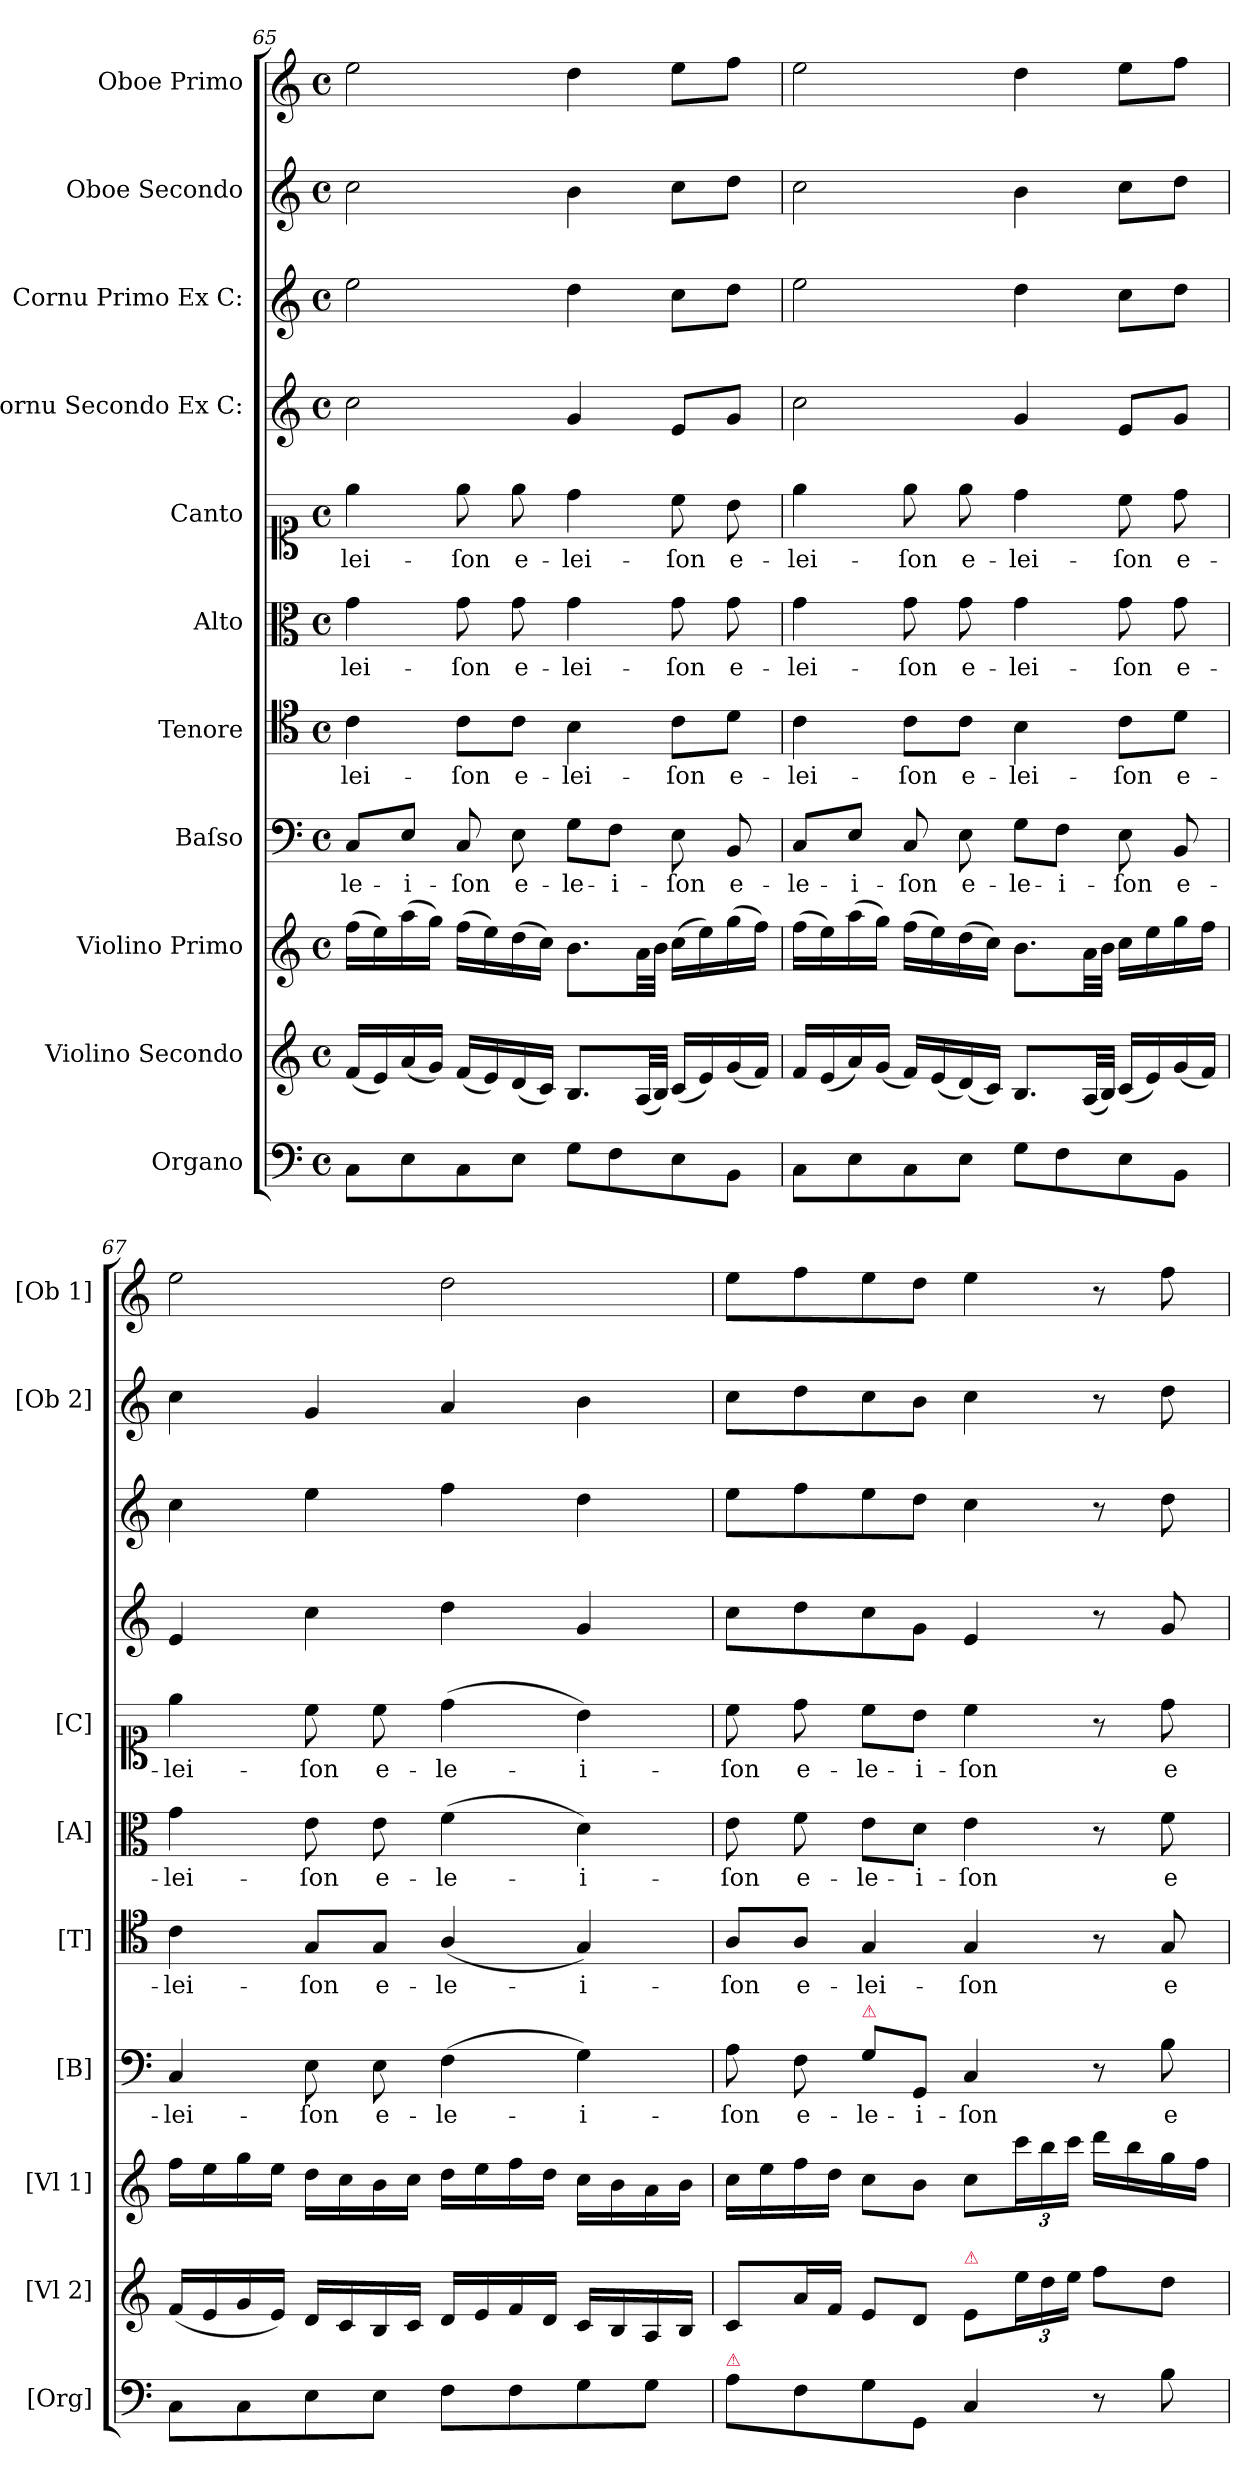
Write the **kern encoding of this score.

**kern	**kern	**kern	**kern	**text	**kern	**text	**kern	**text	**kern	**text	**kern	**kern	**kern	**kern
*part11	*part10	*part9	*part8	*part8	*part7	*part7	*part6	*part6	*part5	*part5	*part4	*part3	*part2	*part1
*staff11	*staff10	*staff9	*staff8	*staff8	*staff7	*staff7	*staff6	*staff6	*staff5	*staff5	*staff4	*staff3	*staff2	*staff1
*I"Organo	*I"Violino Secondo	*I"Violino Primo	*I"Baſso	*	*I"Tenore	*	*I"Alto	*	*I"Canto	*	*I"Cornu Secondo Ex C:	*I"Cornu Primo Ex C:	*I"Oboe Secondo	*I"Oboe Primo
*I'[Org]	*I'[Vl 2]	*I'[Vl 1]	*I'[B]	*	*I'[T]	*	*I'[A]	*	*I'[C]	*	*	*	*I'[Ob 2]	*I'[Ob 1]
*clefF4	*clefG2	*clefG2	*clefF4	*	*clefC4	*	*clefC3	*	*clefC1	*	*clefG2	*clefG2	*clefG2	*clefG2
*k[]	*k[]	*k[]	*k[]	*	*k[]	*	*k[]	*	*k[]	*	*k[]	*k[]	*k[]	*k[]
*C:	*C:	*C:	*C:	*	*C:	*	*C:	*	*C:	*	*C:	*C:	*C:	*C:
*M4/4	*M4/4	*M4/4	*M4/4	*	*M4/4	*	*M4/4	*	*M4/4	*	*M4/4	*M4/4	*M4/4	*M4/4
*met(c)	*met(c)	*met(c)	*met(c)	*	*met(c)	*	*met(c)	*	*met(c)	*	*met(c)	*met(c)	*met(c)	*met(c)
=65	=65	=65	=65	=65	=65	=65	=65	=65	=65	=65	=65	=65	=65	=65
!	!	!	!	!LO:LY:i	!	!LO:LY:i	!	!LO:LY:i	!	!LO:LY:i	!	!	!	!
8C\L	(<16f/LL	(>16ff\LL	8C/L	-le-	4c\	-lei-	4g\	-lei-	4ee\	-lei-	2cc\	2ee\	2cc\	2ee\
.	16e/)	16ee\)	.	.	.	.	.	.	.	.	.	.	.	.
!	!	!	!	!LO:LY:i	!	!	!	!	!	!	!	!	!	!
8E\	(<16a/	(>16aa\	8E/J	-i-	.	.	.	.	.	.	.	.	.	.
.	16g/JJ)	16gg\JJ)	.	.	.	.	.	.	.	.	.	.	.	.
!	!	!	!	!LO:LY:i	!	!LO:LY:i	!	!LO:LY:i	!	!LO:LY:i	!	!	!	!
8C\	(<16f/LL	(>16ff\LL	8C/	-ſon	8c\L	-ſon	8g\	-ſon	8ee\	-ſon	.	.	.	.
.	16e/)	16ee\)	.	.	.	.	.	.	.	.	.	.	.	.
!	!	!	!	!LO:LY:i	!	!LO:LY:i	!	!LO:LY:i	!	!LO:LY:i	!	!	!	!
8E\J	(<16d/	(>16dd\	8E\	e-	8c\J	e-	8g\	e-	8ee\	e-	.	.	.	.
.	16c/JJ)	16cc\JJ)	.	.	.	.	.	.	.	.	.	.	.	.
!	!	!	!	!LO:LY:i	!	!LO:LY:i	!	!LO:LY:i	!	!LO:LY:i	!	!	!	!
8G\L	8.B/L	8.b\L	8G\L	-le-	4B\	-lei-	4g\	-lei-	4dd\	-lei-	4g/	4dd\	4b\	4dd\
!	!	!	!	!LO:LY:i	!	!	!	!	!	!	!	!	!	!
8F\	.	.	8F\J	-i-	.	.	.	.	.	.	.	.	.	.
.	(<32A/LL	32a\LL	.	.	.	.	.	.	.	.	.	.	.	.
.	32B/JJJ)	32b\JJJ	.	.	.	.	.	.	.	.	.	.	.	.
!	!	!	!	!LO:LY:i	!	!LO:LY:i	!	!LO:LY:i	!	!LO:LY:i	!	!	!	!
8E\	(<16c/LL	(>16cc\LL	8E\	-ſon	8c\L	-ſon	8g\	-ſon	8cc\	-ſon	8e/L	8cc\L	8cc\L	8ee\L
.	16e/)	16ee\)	.	.	.	.	.	.	.	.	.	.	.	.
!	!	!	!	!LO:LY:i	!	!	!	!	!	!LO:LY:i	!	!	!	!
8BB\J	(<16g/	(>16gg\	8BB/	e-	8d\J	e-	8g\	e-	8b\	e-	8g/J	8dd\J	8dd\J	8ff\J
.	16f/JJ)	16ff\JJ)	.	.	.	.	.	.	.	.	.	.	.	.
=66	=66	=66	=66	=66	=66	=66	=66	=66	=66	=66	=66	=66	=66	=66
!	!	!	!	!LO:LY:i	!	!	!	!	!	!LO:LY:i	!	!	!	!
8C\L	16f/LL	(>16ff\LL	8C/L	-le-	4c\	-lei-	4g\	-lei-	4ee\	-lei-	2cc\	2ee\	2cc\	2ee\
.	(<16e/	16ee\)	.	.	.	.	.	.	.	.	.	.	.	.
!	!	!	!	!LO:LY:i	!	!	!	!	!	!	!	!	!	!
8E\	16a/)	(>16aa\	8E/J	-i-	.	.	.	.	.	.	.	.	.	.
.	(<16g/JJ	16gg\JJ)	.	.	.	.	.	.	.	.	.	.	.	.
!	!	!	!	!LO:LY:i	!	!	!	!	!	!LO:LY:i	!	!	!	!
8C\	16f/LL)	(>16ff\LL	8C/	-ſon	8c\L	-ſon	8g\	-ſon	8ee\	-ſon	.	.	.	.
.	(<16e/	16ee\)	.	.	.	.	.	.	.	.	.	.	.	.
!	!	!	!	!	!	!LO:LY:i	!	!	!	!LO:LY:i	!	!	!	!
8E\J	(16d/)	(>16dd\	8E\	e-	8c\J	e-	8g\	e-	8ee\	e-	.	.	.	.
.	16c/JJ)	16cc\JJ)	.	.	.	.	.	.	.	.	.	.	.	.
!	!	!	!	!	!	!LO:LY:i	!	!	!	!LO:LY:i	!	!	!	!
8G\L	8.B/L	8.b\L	8G\L	-le-	4B\	-lei-	4g\	-lei-	4dd\	-lei-	4g/	4dd\	4b\	4dd\
8F\	.	.	8F\J	-i-	.	.	.	.	.	.	.	.	.	.
.	(<32A/LL	32a\LL	.	.	.	.	.	.	.	.	.	.	.	.
.	32B/JJJ)	32b\JJJ	.	.	.	.	.	.	.	.	.	.	.	.
!	!	!	!	!	!	!LO:LY:i	!	!	!	!LO:LY:i	!	!	!	!
8E\	(<16c/LL	16cc\LL	8E\	-ſon	8c\L	-ſon	8g\	-ſon	8cc\	-ſon	8e/L	8cc\L	8cc\L	8ee\L
.	16e/)	16ee\	.	.	.	.	.	.	.	.	.	.	.	.
!	!	!	!	!	!	!LO:LY:i	!	!LO:LY:i	!	!LO:LY:i	!	!	!	!
8BB\J	(<16g/	16gg\	8BB/	e-	8d\J	e-	8g\	e-	8dd\	e-	8g/J	8dd\J	8dd\J	8ff\J
.	16f/JJ)	16ff\JJ	.	.	.	.	.	.	.	.	.	.	.	.
=67	=67	=67	=67	=67	=67	=67	=67	=67	=67	=67	=67	=67	=67	=67
!	!	!	!	!	!	!LO:LY:i	!	!LO:LY:i	!	!LO:LY:i	!	!	!	!
8C\L	(<16f/LL	16ff\LL	4C/	-lei-	4c\	-lei-	4g\	-lei-	4ee\	-lei-	4e/	4cc\	4cc\	2ee\
.	16e/	16ee\	.	.	.	.	.	.	.	.	.	.	.	.
8C\	16g/	16gg\	.	.	.	.	.	.	.	.	.	.	.	.
.	16e/JJ)	16ee\JJ	.	.	.	.	.	.	.	.	.	.	.	.
!	!	!	!	!	!	!LO:LY:i	!	!LO:LY:i	!	!LO:LY:i	!	!	!	!
8E\	16d/LL	16dd\LL	8E\	-ſon	8G/L	-ſon	8e\	-ſon	8cc\	-ſon	4cc\	4ee\	4g/	.
.	16c/	16cc\	.	.	.	.	.	.	.	.	.	.	.	.
!	!	!	!	!LO:LY:i	!	!	!	!LO:LY:i	!	!	!	!	!	!
8E\J	16B/	16b\	8E\	e-	8G/J	e-	8e\	e-	8cc\	e-	.	.	.	.
.	16c/JJ	16cc\JJ	.	.	.	.	.	.	.	.	.	.	.	.
!	!	!	!	!LO:LY:i	!	!	!	!LO:LY:i	!	!	!	!	!	!
8F\L	16d/LL	16dd\LL	(>4F\	-le-	(<4A/	-le-	(>4f\	-le-	(>4dd\	-le-	4dd\	4ff\	4a/	2dd\
.	16e/	16ee\	.	.	.	.	.	.	.	.	.	.	.	.
8F\	16f/	16ff\	.	.	.	.	.	.	.	.	.	.	.	.
.	16d/JJ	16dd\JJ	.	.	.	.	.	.	.	.	.	.	.	.
!	!	!	!	!LO:LY:i	!	!	!	!LO:LY:i	!	!	!	!	!	!
8G\	16c/LL	16cc\LL	4G\)	-i-	4G/)	-i-	4d\)	-i-	4b\)	-i-	4g/	4dd\	4b\	.
.	16B/	16b\	.	.	.	.	.	.	.	.	.	.	.	.
8G\J	16A/	16a\	.	.	.	.	.	.	.	.	.	.	.	.
.	16B/JJ	16b\JJ	.	.	.	.	.	.	.	.	.	.	.	.
=68	=68	=68	=68	=68	=68	=68	=68	=68	=68	=68	=68	=68	=68	=68
!LO:TX:a:color=crimson:t=⚠	!	!	!	!	!	!	!	!	!	!	!	!	!	!
!	!	!	!	!LO:LY:i	!	!	!	!LO:LY:i	!	!	!	!	!	!
8A\L	8c/L	16cc\LL	8A\	-ſon	8A/L	-ſon	8e\	-ſon	8cc\	-ſon	8cc\L	8ee\L	8cc\L	8ee\L
.	.	16ee\	.	.	.	.	.	.	.	.	.	.	.	.
!	!	!	!	!LO:LY:i	!	!LO:LY:i	!	!LO:LY:i	!	!	!	!	!	!
8F\	16a/L	16ff\	8F\	e-	8A/J	e-	8f\	e-	8dd\	e-	8dd\	8ff\	8dd\	8ff\
.	16f/JJ	16dd\JJ	.	.	.	.	.	.	.	.	.	.	.	.
!	!	!	!LO:TX:a:color=crimson:t=⚠	!	!	!	!	!	!	!	!	!	!	!
!	!	!	!	!LO:LY:i	!	!LO:LY:i	!	!LO:LY:i	!	!	!	!	!	!
8G\	8e/L	8cc\L	8G\L	-le-	4G/	-lei-	8e\L	-le-	8cc\L	-le-	8cc\	8ee\	8cc\	8ee\
!	!	!	!	!LO:LY:i	!	!	!	!LO:LY:i	!	!	!	!	!	!
8GG/J	8d/J	8b\J	8GG/J	-i-	.	.	8d\J	-i-	8b\J	-i-	8g\J	8dd\J	8b\J	8dd\J
!	!LO:TX:a:color=crimson:t=⚠	!	!	!	!	!	!	!	!	!	!	!	!	!
!	!	!	!	!LO:LY:i	!	!LO:LY:i	!	!LO:LY:i	!	!	!	!	!	!
4C/	8e/L	8cc\L	4C/	-ſon	4G/	-ſon	4e\	-ſon	4cc\	-ſon	4e/	4cc\	4cc\	4ee\
.	24ee\L	24ccc\L	.	.	.	.	.	.	.	.	.	.	.	.
.	24dd\	24bb\	.	.	.	.	.	.	.	.	.	.	.	.
.	24ee\JJ	24ccc\JJ	.	.	.	.	.	.	.	.	.	.	.	.
8r	8ff\L	16ddd\LL	8r	.	8r	.	8r	.	8r	.	8r	8r	8r	8r
.	.	16bb\	.	.	.	.	.	.	.	.	.	.	.	.
!	!	!	!	!LO:LY:i	!	!LO:LY:i	!	!	!	!LO:LY:i	!	!	!	!
8B\	8dd\J	16gg\	8B\	e-	8G/	e-	8f\	e-	8dd\	e-	8g/	8dd\	8dd\	8ff\
.	.	16ff\JJ	.	.	.	.	.	.	.	.	.	.	.	.
=	=	=	=	=	=	=	=	=	=	=	=	=	=	=
*-	*-	*-	*-	*-	*-	*-	*-	*-	*-	*-	*-	*-	*-	*-
